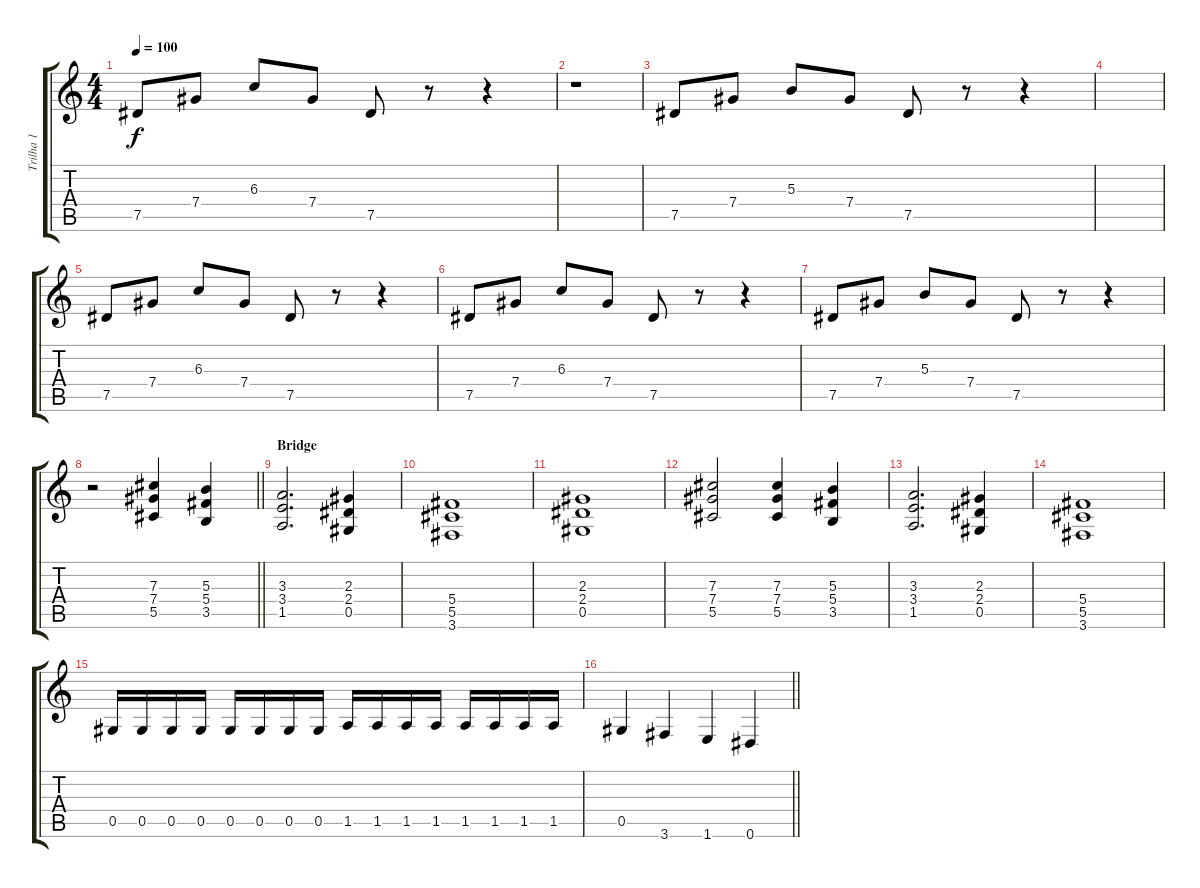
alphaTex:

\track ("Trilha 1" "Trilha 1") {instrument distortionguitar}
\staff {score tabs}
\tuning (Eb4 Bb3 Gb3 Db3 Ab2 Eb2) {hide}
\ts (4 4)
\tempo 100
\clef g2
\ks c
7.5.8{dy f} 7.4.8 6.3.8 7.4.8 7.5.8 r.8 r.4 |
r.1 |
7.5.8 7.4.8 5.3.8 7.4.8 7.5.8 r.8 r.4 |
|
7.5.8 7.4.8 6.3.8 7.4.8 7.5.8 r.8 r.4 |
7.5.8 7.4.8 6.3.8 7.4.8 7.5.8 r.8 r.4 |
7.5.8 7.4.8 5.3.8 7.4.8 7.5.8 r.8 r.4 |
\barLineRight lightlight
r.2 (7.3 7.4 5.5).4{volume 13 instrument distortionguitar} (5.3 5.4 3.5).4 |
\section ("" "Bridge")
(3.3 3.4 1.5).2{d} (2.3 2.4 0.5).4 |
(5.4 5.5 3.6).1 |
(2.3 2.4 0.5).1 |
(7.3 7.4 5.5).2 (7.3 7.4 5.5).4 (5.3 5.4 3.5).4 |
(3.3 3.4 1.5).2{d} (2.3 2.4 0.5).4 |
(5.4 5.5 3.6).1 |
0.5.16 0.5.16 0.5.16 0.5.16 0.5.16 0.5.16 0.5.16 0.5.16 1.5.16 1.5.16 1.5.16 1.5.16 1.5.16 1.5.16 1.5.16 1.5.16 |
\barLineRight lightlight
0.5.4 3.6.4 1.6.4 0.6.4
